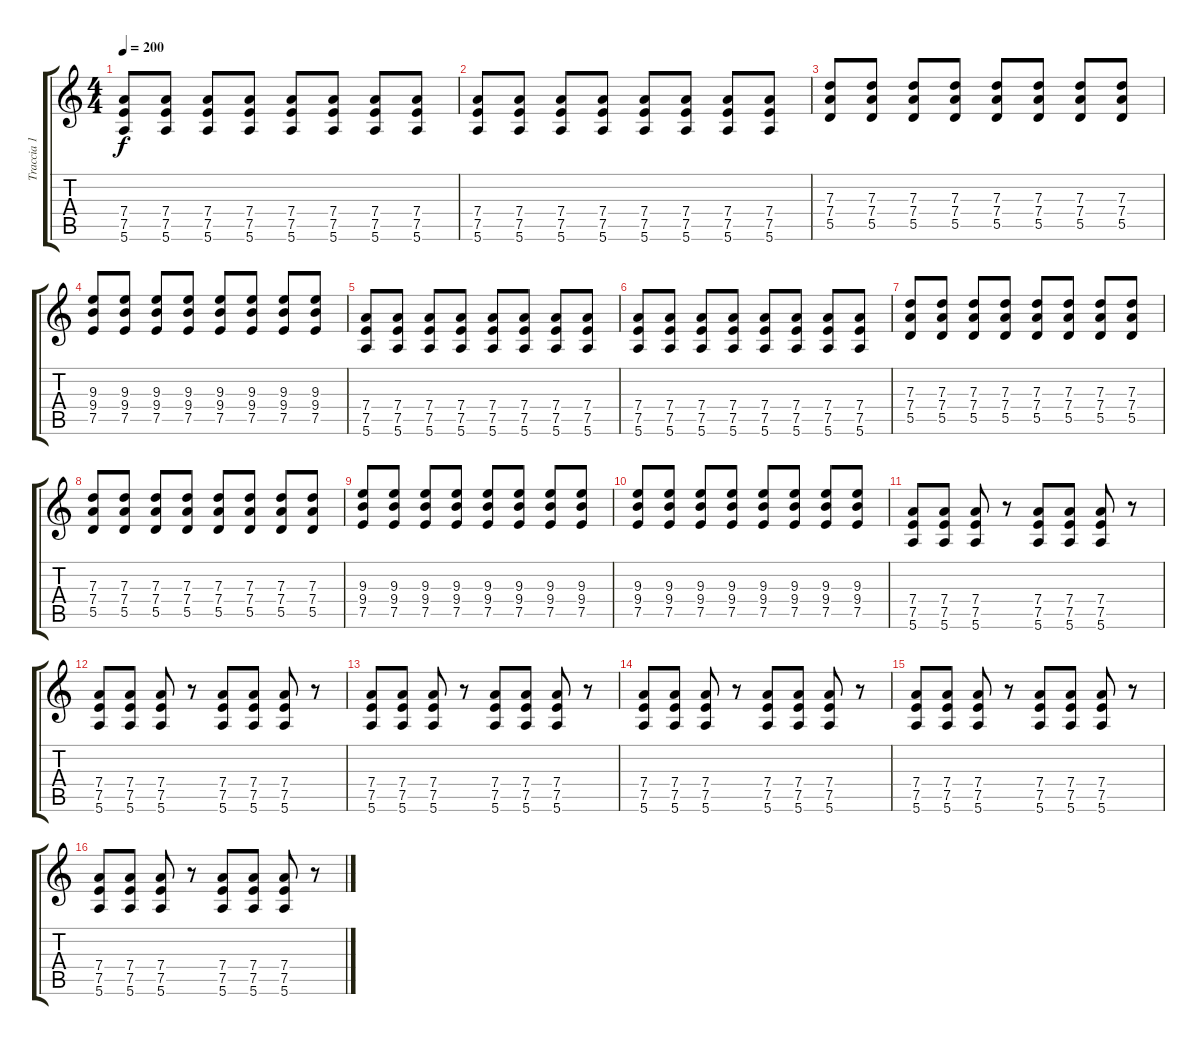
\track ("Traccia 1" "Traccia 1") {instrument distortionguitar}
\staff {score tabs}
\tuning (E4 B3 G3 D3 A2 E2) {hide}
\ts (4 4)
\tempo 200
\clef g2
\ks c
(7.4 7.5 5.6).8{dy f instrument overdrivenguitar} (7.4 7.5 5.6).8 (7.4 7.5 5.6).8 (7.4 7.5 5.6).8 (7.4 7.5 5.6).8 (7.4 7.5 5.6).8 (7.4 7.5 5.6).8 (7.4 7.5 5.6).8 |
(7.4 7.5 5.6).8 (7.4 7.5 5.6).8 (7.4 7.5 5.6).8 (7.4 7.5 5.6).8 (7.4 7.5 5.6).8 (7.4 7.5 5.6).8 (7.4 7.5 5.6).8 (7.4 7.5 5.6).8 |
(7.3 7.4 5.5).8 (7.3 7.4 5.5).8 (7.3 7.4 5.5).8 (7.3 7.4 5.5).8 (7.3 7.4 5.5).8 (7.3 7.4 5.5).8 (7.3 7.4 5.5).8 (7.3 7.4 5.5).8 |
(9.3 9.4 7.5).8 (9.3 9.4 7.5).8 (9.3 9.4 7.5).8 (9.3 9.4 7.5).8 (9.3 9.4 7.5).8 (9.3 9.4 7.5).8 (9.3 9.4 7.5).8 (9.3 9.4 7.5).8 |
(7.4 7.5 5.6).8{instrument overdrivenguitar} (7.4 7.5 5.6).8 (7.4 7.5 5.6).8 (7.4 7.5 5.6).8 (7.4 7.5 5.6).8 (7.4 7.5 5.6).8 (7.4 7.5 5.6).8 (7.4 7.5 5.6).8 |
(7.4 7.5 5.6).8 (7.4 7.5 5.6).8 (7.4 7.5 5.6).8 (7.4 7.5 5.6).8 (7.4 7.5 5.6).8 (7.4 7.5 5.6).8 (7.4 7.5 5.6).8 (7.4 7.5 5.6).8 |
(7.3 7.4 5.5).8 (7.3 7.4 5.5).8 (7.3 7.4 5.5).8 (7.3 7.4 5.5).8 (7.3 7.4 5.5).8 (7.3 7.4 5.5).8 (7.3 7.4 5.5).8 (7.3 7.4 5.5).8 |
(7.3 7.4 5.5).8 (7.3 7.4 5.5).8 (7.3 7.4 5.5).8 (7.3 7.4 5.5).8 (7.3 7.4 5.5).8 (7.3 7.4 5.5).8 (7.3 7.4 5.5).8 (7.3 7.4 5.5).8 |
(9.3 9.4 7.5).8 (9.3 9.4 7.5).8 (9.3 9.4 7.5).8 (9.3 9.4 7.5).8 (9.3 9.4 7.5).8 (9.3 9.4 7.5).8 (9.3 9.4 7.5).8 (9.3 9.4 7.5).8 |
(9.3 9.4 7.5).8 (9.3 9.4 7.5).8 (9.3 9.4 7.5).8 (9.3 9.4 7.5).8 (9.3 9.4 7.5).8 (9.3 9.4 7.5).8 (9.3 9.4 7.5).8 (9.3 9.4 7.5).8 |
(7.4 7.5 5.6).8{instrument distortionguitar} (7.4 7.5 5.6).8 (7.4 7.5 5.6).8 r.8 (7.4 7.5 5.6).8 (7.4 7.5 5.6).8 (7.4 7.5 5.6).8 r.8 |
(7.4 7.5 5.6).8 (7.4 7.5 5.6).8 (7.4 7.5 5.6).8 r.8 (7.4 7.5 5.6).8 (7.4 7.5 5.6).8 (7.4 7.5 5.6).8 r.8 |
(7.4 7.5 5.6).8 (7.4 7.5 5.6).8 (7.4 7.5 5.6).8 r.8 (7.4 7.5 5.6).8 (7.4 7.5 5.6).8 (7.4 7.5 5.6).8 r.8 |
(7.4 7.5 5.6).8 (7.4 7.5 5.6).8 (7.4 7.5 5.6).8 r.8 (7.4 7.5 5.6).8 (7.4 7.5 5.6).8 (7.4 7.5 5.6).8 r.8 |
(7.4 7.5 5.6).8 (7.4 7.5 5.6).8 (7.4 7.5 5.6).8 r.8 (7.4 7.5 5.6).8 (7.4 7.5 5.6).8 (7.4 7.5 5.6).8 r.8 |
(7.4 7.5 5.6).8 (7.4 7.5 5.6).8 (7.4 7.5 5.6).8 r.8 (7.4 7.5 5.6).8 (7.4 7.5 5.6).8 (7.4 7.5 5.6).8 r.8
